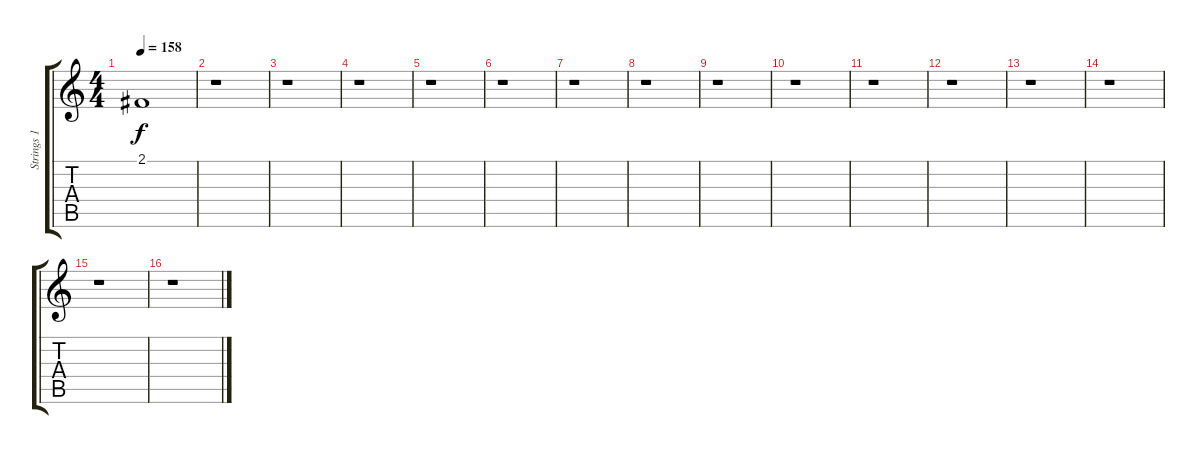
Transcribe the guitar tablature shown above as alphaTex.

\track ("Strings 1" "Strings 1") {instrument stringensemble1}
\staff {score tabs}
\tuning (E4 B3 G3 D3 A2 E2) {hide}
\ts (4 4)
\tempo 158
\clef g2
\ks c
2.1{t}.1{dy f} |
r.1 |
r.1 |
r.1 |
r.1 |
r.1 |
r.1 |
r.1 |
r.1 |
r.1 |
r.1 |
r.1 |
r.1 |
r.1 |
r.1 |
r.1
